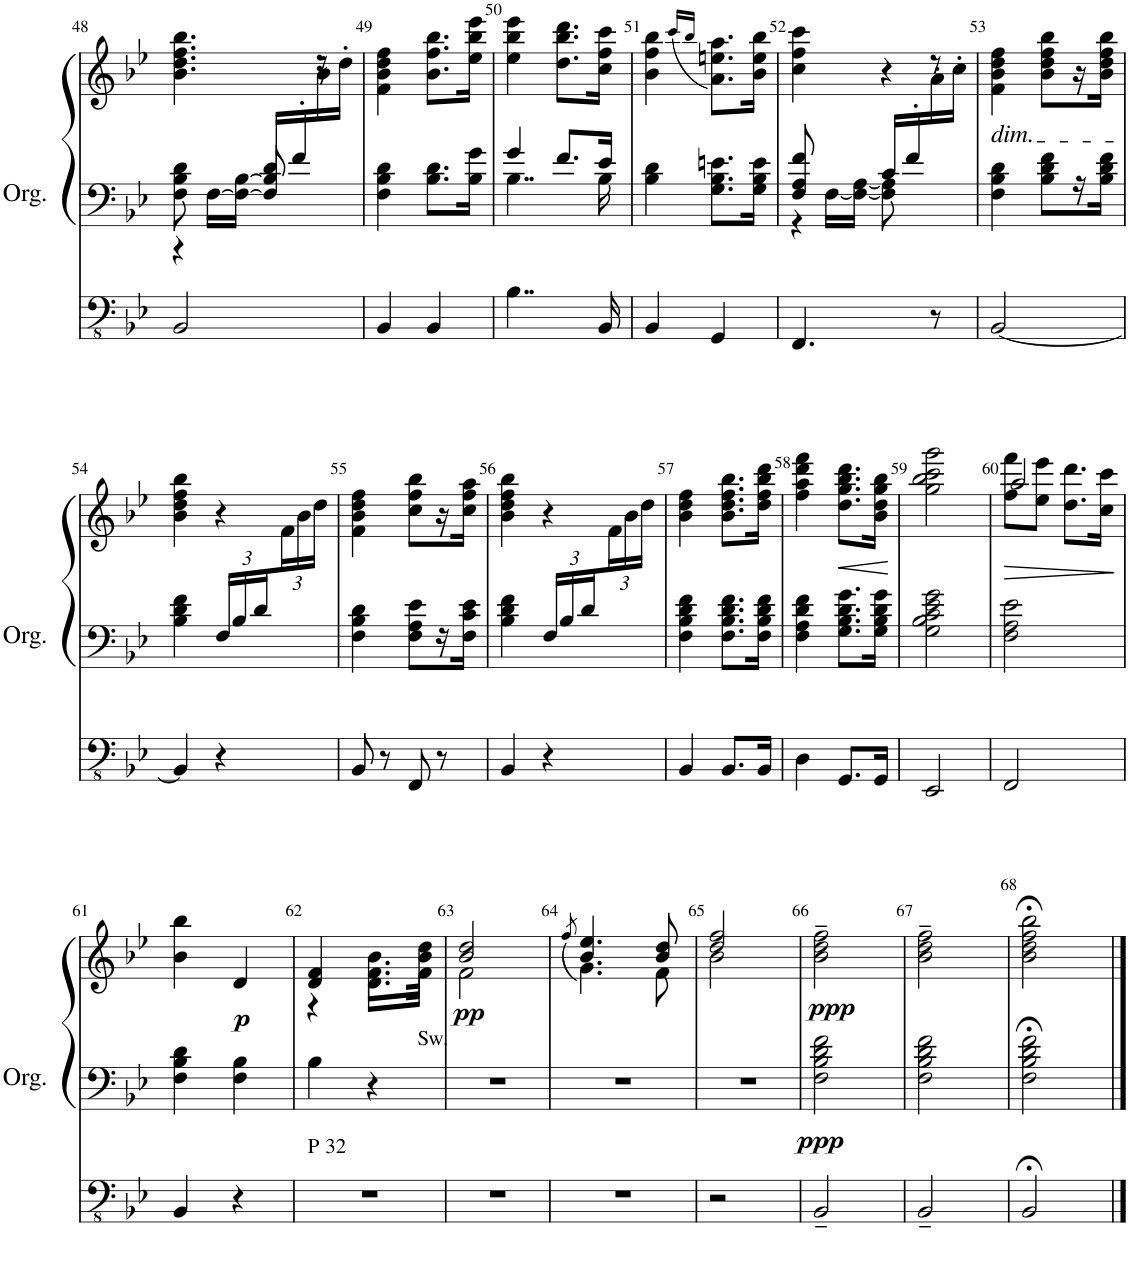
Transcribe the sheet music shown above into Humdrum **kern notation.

**kern	**kern	**kern	**dynam
*part1	*part1	*part1	*part1
*staff3	*staff2	*staff1	*staff1/2/3
*I"Orgue à tuyaux	*	*	*
*I'Org.	*	*	*
!!LO:PB:g=z
*clefFv4	*clefF4	*clefG2	*
*k[b-e-]	*k[b-e-]	*k[b-e-]	*
*M2/4	*M2/4	*M2/4	*
=48	=48	=48	=48
*	*^	*^	*
2BBB-/	8F\ 8B-\ 8d\	4r	4.b-\ 4.dd\ 4.ff\ 4.bb-\	4.ryy	.
.	[>16F\LL	.	.	.	.
.	16F\_ [>16B-\JJ	.	.	.	.
.	8F/] 8B-/]	16d/LL	.	.	.
.	.	16f'/	.	.	.
.	8r	8ryy	8r	16b-'>\	.
.	.	.	.	16dd'>\JJ	.
*	*v	*v	*	*	*
*	*	*v	*v	*
=49	=49	=49	=49
4BBB-/	4F\ 4B-\ 4d\	4f\ 4b-\ 4dd\ 4ff\	.
4BBB-/	8.B-\ 8.d\L	8.b-\ 8.ff\ 8.bb-\L	.
.	16B-\ 16g\Jk	16ee-\ 16bb-\ 16eee-\Jk	.
=50	=50	=50	=50
*	*^	*	*
4..BB-\	4..B-\	4g/	4ee-\ 4bb-\ 4eee-\	.
.	.	8.f/L	8.dd\ 8.bb-\ 8.ddd\L	.
16BBB-/	16B-\	16e-/Jk	16cc\ 16ff\ 16ccc\Jk	.
*	*v	*v	*	*
=51	=51	=51	=51
4BBB-/	4B-\ 4d\	4b-\ 4ff\ 4bb-\	.
.	.	(16qccc/LL	.
.	.	16qbb-/JJ	.
4GGG/	8.G\ 8.B-\ 8.en\L	8.a\ 8.een\ 8.aa\L)	.
.	16G\ 16B-\ 16e\Jk	16b-\ 16ee\ 16bb-\Jk	.
=52	=52	=52	=52
*	*^	*^	*
4.FFF/	8F/ 8A/ 8f/	4r	4cc\ 4ff\ 4ccc\	4.ryy	.
.	[<16F\LL	.	.	.	.
.	16F\_ [16A\JJ	.	.	.	.
.	8F\] 8A\]	16c/LL	4r	.	.
.	.	16f'/	.	.	.
8r	8r	8ryy	.	16a'>\	.
.	.	.	.	16cc'>\JJ	.
*	*v	*v	*	*	*
=53	=53	=53	=53	=53
!	!	!LO:TX:b:i:t=dim.	!	!
*	*	*v	*v	*
[2BBB-/	4F\ 4B-\ 4d\	4f\ 4b-\ 4dd\ 4ff\	.
.	8B-\ 8d\ 8f\L	8b-\ 8dd\ 8ff\ 8bb-\L	.
.	16r	16r	.
.	16B-\ 16d\ 16f\JJ	16b-\ 16dd\ 16ff\ 16bb-\JJ	.
!!LO:LB:g=z
=54	=54	=54	=54
*	*	*^	*
4BBB-/]	4B-\ 4d\ 4f\	4b-\ 4dd\ 4ff\ 4bb-\	4.ryy	.
*	*Xbrackettup	*	*	*
4r	24F/LL	4r	.	.
.	24B-/	.	.	.
.	24d/	.	.	.
*	*	*	*Xbrackettup	*
.	8ryy	.	24f\	.
.	.	.	24b-\	.
.	.	.	24dd\JJ	.
*	*	*v	*v	*
=55	=55	=55	=55
8BBB-/	4F\ 4B-\ 4d\	4f\ 4b-\ 4dd\ 4ff\	.
8r	.	.	.
8FFF/	8F\ 8A\ 8e-\L	8cc\ 8ff\ 8bb-\L	.
8r	16r	16r	.
.	16F\ 16c\ 16e-\JJ	16cc\ 16ff\ 16aa\JJ	.
=56	=56	=56	=56
*	*	*^	*
4BBB-/	4B-\ 4d\ 4f\	4b-\ 4dd\ 4ff\ 4bb-\	4.ryy	.
4r	24F/LL	4r	.	.
.	24B-/	.	.	.
.	24d/	.	.	.
.	8ryy	.	24f\	.
.	.	.	24b-\	.
.	.	.	24dd\JJ	.
*	*	*v	*v	*
=57	=57	=57	=57
4BBB-/	4F\ 4B-\ 4d\ 4f\	4b-\ 4dd\ 4ff\	.
8.BBB-/L	8.F\ 8.B-\ 8.d\ 8.f\L	8.b-\ 8.dd\ 8.ff\ 8.bb-\L	.
16BBB-/Jk	16F\ 16B-\ 16d\ 16f\Jk	16dd\ 16ff\ 16bb-\ 16ddd\Jk	.
=58	=58	=58	=58
4DD\	4F\ 4A\ 4d\ 4f\	4ff\ 4aa\ 4ddd\ 4fff\	.
!	!	!	!LO:HP:b
8.GGG/L	8.G\ 8.B-\ 8.d\ 8.g\L	8.dd\ 8.gg\ 8.bb-\ 8.ddd\L	<
16GGG/Jk	16G\ 16B-\ 16d\ 16g\Jk	16b-\ 16dd\ 16gg\ 16bb-\Jk	.
.	.	.	[
=59	=59	=59	=59
2EEE-/	2G\ 2B-\ 2c\ 2e-\ 2g\	2gg\ 2bb-\ 2ccc\ 2ggg\	.
=60	=60	=60	=60
!	!	!	!LO:HP:b
*	*	*^	*
2FFF/	2F\ 2A\ 2e-\	8ff\ 8fff\L	2aa/	>
.	.	8ee-\ 8eee-\J	.	.
.	.	8.dd\ 8.ddd\L	.	.
.	.	16cc\ 16ccc\Jk	.	.
*	*	*v	*v	*
.	.	.	]
!!LO:LB:g=z
=61	=61	=61	=61
4BBB-/	4F\ 4B-\ 4d\	4b-\ 4bb-\	.
!	!	!	!LO:DY:b
4r	4F\ 4B-\	4d/	p
=62	=62	=62	=62
*	*	*^	*
!LO:TX:a:t=P 32	!	!	!	!
2r	4B-\	4d/ 4f/	4r	.
.	4r	8.d\L	8.f\ 8.b-\L	.
!	!	!LO:TX:b:t=Sw.	!	!
.	.	16f\Jk	16b-\ 16dd\Jk	.
=63	=63	=63	=63	=63
!	!	!	!	!LO:DY:b
2r	2r	2f\	2b-/ 2dd/	pp
=64	=64	=64	=64	=64
.	.	.	8qff/	.
2r	2r	(4.g\	4.b-/ 4.ee-/	.
.	.	8f\	8b-/ 8dd/	.
=65	=65	=65	=65	=65
2r	2r	2b-\	2dd/ 2ff/	.
=66	=66	=66	=66	=66
!	!	!	!	!LO:DY:a=3
!	!	!	!	!LO:DY:n=1:b
*	*	*v	*v	*
2BBB-~/	2F\ 2B-\ 2d\ 2f\	2b-\~ 2dd\~ 2ff\~	ppp ppp
=67	=67	=67	=67
2BBB-~/	2F\ 2B-\ 2d\ 2f\	2b-\~ 2dd\~ 2ff\~	.
=68	=68	=68	=68
2BBB-;</	2F\;< 2B-\;< 2d\;< 2f\;<	2b-\;< 2dd\;< 2ff\;< 2bb-\;<	.
==	==	==	==
*-	*-	*-	*-
